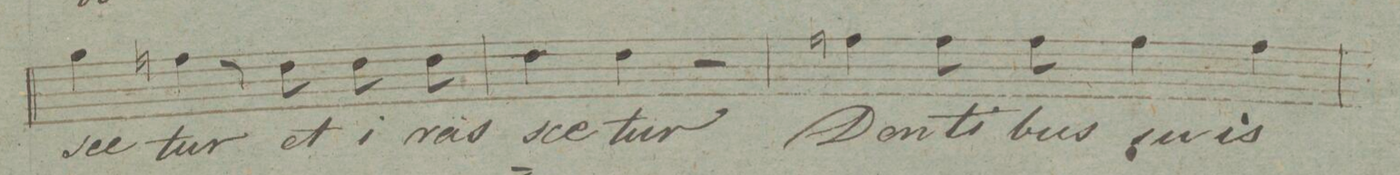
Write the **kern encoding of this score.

**kern	**text	**dynam
*I"Alto.	*	*
*clefC3	*	*
*k[f#c#g#d#]	*	*
*met(c|)	*	*
*M2/2	*	*
4a\	-sce-	.
4gn\	-tur	.
8r	.	.
8e\	et	.
8e\	i-	.
8e\	-ras-	.
=77	=77	=77
4e\	-sce-	.
4e\	-tur	.
2r	.	.
=78	=78	=78
4gn\	Den-	.
8g\	-ti-	.
8g\	-bus	.
4g\	su-	.
4g\	-is	.
=79	=79	=79
*-	*-	*-
